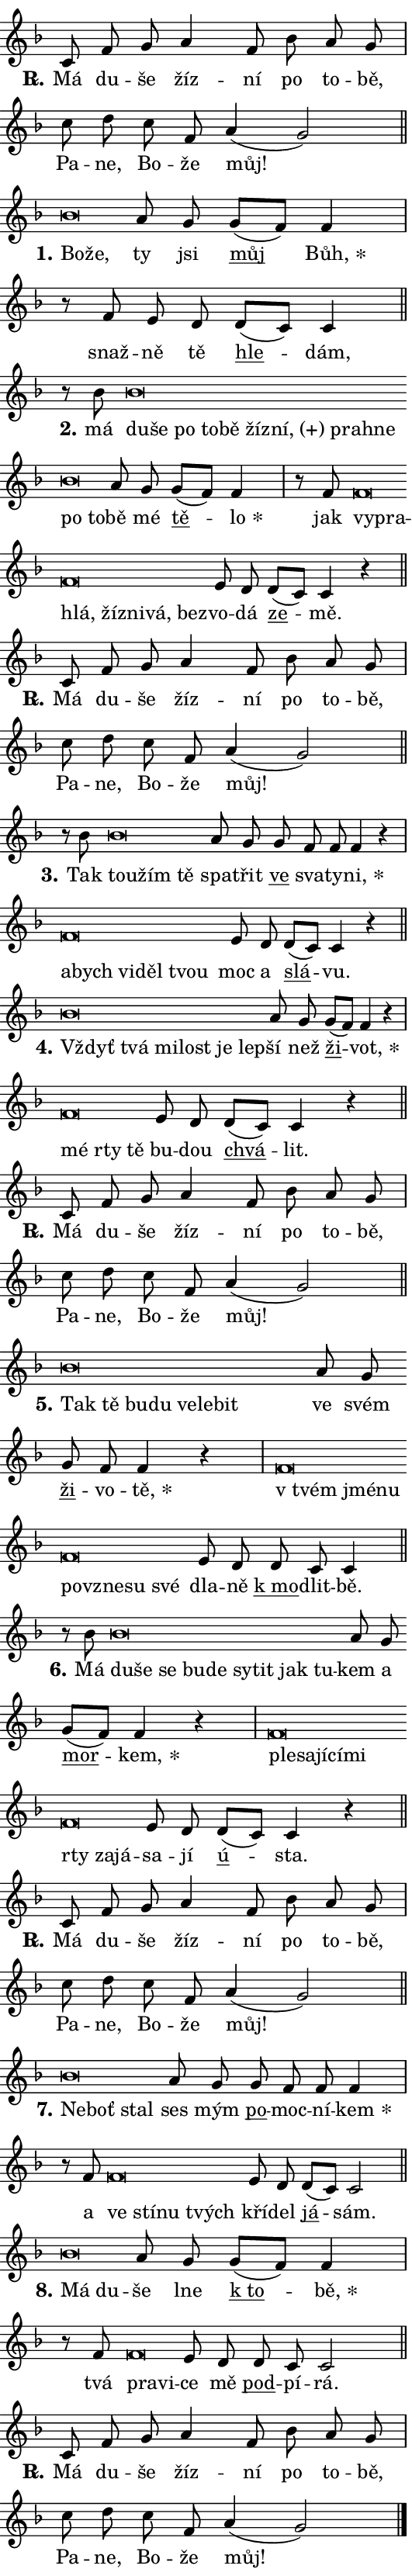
\version "2.24.0"
\header { tagline = "" }
\paper {
  indent = 0\cm
  top-margin = 0\cm
  right-margin = 0.13\cm % to fit lyric hyphens
  bottom-margin = 0\cm
  left-margin = 0\cm
  paper-width = 9\cm
  page-breaking = #ly:one-page-breaking
  system-system-spacing.basic-distance = #11
  score-system-spacing.basic-distance = #11
  ragged-last = ##f
}


%% Author: Thomas Morley
%% https://lists.gnu.org/archive/html/lilypond-user/2020-05/msg00002.html
#(define (line-position grob)
"Returns position of @var[grob} in current system:
   @code{'start}, if at first time-step
   @code{'end}, if at last time-step
   @code{'middle} otherwise
"
  (let* ((col (ly:item-get-column grob))
         (ln (ly:grob-object col 'left-neighbor))
         (rn (ly:grob-object col 'right-neighbor))
         (col-to-check-left (if (ly:grob? ln) ln col))
         (col-to-check-right (if (ly:grob? rn) rn col))
         (break-dir-left
           (and
             (ly:grob-property col-to-check-left 'non-musical #f)
             (ly:item-break-dir col-to-check-left)))
         (break-dir-right
           (and
             (ly:grob-property col-to-check-right 'non-musical #f)
             (ly:item-break-dir col-to-check-right))))
        (cond ((eqv? 1 break-dir-left) 'start)
              ((eqv? -1 break-dir-right) 'end)
              (else 'middle))))

#(define (tranparent-at-line-position vctor)
  (lambda (grob)
  "Relying on @code{line-position} select the relevant enry from @var{vctor}.
Used to determine transparency,"
    (case (line-position grob)
      ((end) (not (vector-ref vctor 0)))
      ((middle) (not (vector-ref vctor 1)))
      ((start) (not (vector-ref vctor 2))))))

noteHeadBreakVisibility =
#(define-music-function (break-visibility)(vector?)
"Makes @code{NoteHead}s transparent relying on @var{break-visibility}"
#{
  \override NoteHead.transparent =
    #(tranparent-at-line-position break-visibility)
#})

#(define delete-ledgers-for-transparent-note-heads
  (lambda (grob)
    "Reads whether a @code{NoteHead} is transparent.
If so this @code{NoteHead} is removed from @code{'note-heads} from
@var{grob}, which is supposed to be @code{LedgerLineSpanner}.
As a result ledgers are not printed for this @code{NoteHead}"
    (let* ((nhds-array (ly:grob-object grob 'note-heads))
           (nhds-list
             (if (ly:grob-array? nhds-array)
                 (ly:grob-array->list nhds-array)
                 '()))
           ;; Relies on the transparent-property being done before
           ;; Staff.LedgerLineSpanner.after-line-breaking is executed.
           ;; This is fragile ...
           (to-keep
             (remove
               (lambda (nhd)
                 (ly:grob-property nhd 'transparent #f))
               nhds-list)))
      ;; TODO find a better method to iterate over grob-arrays, similiar
      ;; to filter/remove etc for lists
      ;; For now rebuilt from scratch
      (set! (ly:grob-object grob 'note-heads)  '())
      (for-each
        (lambda (nhd)
          (ly:pointer-group-interface::add-grob grob 'note-heads nhd))
        to-keep))))

squashNotes = {
  \override NoteHead.X-extent = #'(-0.2 . 0.2)
  \override NoteHead.Y-extent = #'(-0.75 . 0)
  \override NoteHead.stencil =
    #(lambda (grob)
       (let ((pos (ly:grob-property grob 'staff-position)))
         (begin
           (if (< pos -7) (display "ERROR: Lower brevis then expected\n") (display ""))
           (if (<= pos -6) ly:text-interface::print ly:note-head::print))))
}
unSquashNotes = {
  \revert NoteHead.X-extent
  \revert NoteHead.Y-extent
  \revert NoteHead.stencil
}

hideNotes = \noteHeadBreakVisibility #begin-of-line-visible
unHideNotes = \noteHeadBreakVisibility #all-visible

% work-around for resetting accidentals
% https://lilypond.org/doc/v2.23/Documentation/notation/displaying-rhythms#unmetered-music
cadenzaMeasure = {
  \cadenzaOff
  \partial 1024 s1024
  \cadenzaOn
}

#(define-markup-command (accent layout props text) (markup?)
  "Underline accented syllable"
  (interpret-markup layout props
    #{\markup \override #'(offset . 4.3) \underline { #text }#}))

responsum = \markup \concat {
  "R" \hspace #-1.05 \path #0.1 #'((moveto 0 0.07) (lineto 0.9 0.8)) \hspace #0.05 "."
}

spaceSize = #0.6828661417322834 % exact space size for TeX Gyre Schola

\layout {
  \context {
    \Staff
    \remove "Time_signature_engraver"
    \override LedgerLineSpanner.after-line-breaking = #delete-ledgers-for-transparent-note-heads
  }
  \context {
    \Lyrics {
      \override LyricSpace.minimum-distance = \spaceSize
      \override LyricText.font-name = #"TeX Gyre Schola"
      \override LyricText.font-size = 1
      \override StanzaNumber.font-name = #"TeX Gyre Schola Bold"
      \override StanzaNumber.font-size = 1
    }
  }
  \context {
    \Score 
    \override NoteHead.text =
      #(lambda (grob) 
        (let ((pos (ly:grob-property grob 'staff-position)))
          #{\markup {
            \combine
              \halign #-0.55 \raise #(if (= pos -6) 0 0.5) \override #'(thickness . 2) \draw-line #'(3.2 . 0)
              \musicglyph "noteheads.sM1"
          }#}))
  }
}

% magnetic-lyrics.ily
%
%   written by
%     Jean Abou Samra <jean@abou-samra.fr>
%     Werner Lemberg <wl@gnu.org>
%
%   adapted by
%     Jiri Hon <jiri.hon@gmail.com>
%
% Version 2022-Apr-15

% https://www.mail-archive.com/lilypond-user@gnu.org/msg149350.html

#(define (Left_hyphen_pointer_engraver context)
   "Collect syllable-hyphen-syllable occurrences in lyrics and store
them in properties.  This engraver only looks to the left.  For
example, if the lyrics input is @code{foo -- bar}, it does the
following.

@itemize @bullet
@item
Set the @code{text} property of the @code{LyricHyphen} grob between
@q{foo} and @q{bar} to @code{foo}.

@item
Set the @code{left-hyphen} property of the @code{LyricText} grob with
text @q{foo} to the @code{LyricHyphen} grob between @q{foo} and
@q{bar}.
@end itemize

Use this auxiliary engraver in combination with the
@code{lyric-@/text::@/apply-@/magnetic-@/offset!} hook."
   (let ((hyphen #f)
         (text #f))
     (make-engraver
      (acknowledgers
       ((lyric-syllable-interface engraver grob source-engraver)
        (set! text grob)))
      (end-acknowledgers
       ((lyric-hyphen-interface engraver grob source-engraver)
        ;(when (not (grob::has-interface grob 'lyric-space-interface))
          (set! hyphen grob)));)
      ((stop-translation-timestep engraver)
       (when (and text hyphen)
         (ly:grob-set-object! text 'left-hyphen hyphen))
       (set! text #f)
       (set! hyphen #f)))))

#(define (lyric-text::apply-magnetic-offset! grob)
   "If the space between two syllables is less than the value in
property @code{LyricText@/.details@/.squash-threshold}, move the right
syllable to the left so that it gets concatenated with the left
syllable.

Use this function as a hook for
@code{LyricText@/.after-@/line-@/breaking} if the
@code{Left_@/hyphen_@/pointer_@/engraver} is active."
   (let ((hyphen (ly:grob-object grob 'left-hyphen #f)))
     (when hyphen
       (let ((left-text (ly:spanner-bound hyphen LEFT)))
         (when (grob::has-interface left-text 'lyric-syllable-interface)
           (let* ((common (ly:grob-common-refpoint grob left-text X))
                  (this-x-ext (ly:grob-extent grob common X))
                  (left-x-ext
                   (begin
                     ;; Trigger magnetism for left-text.
                     (ly:grob-property left-text 'after-line-breaking)
                     (ly:grob-extent left-text common X)))
                  ;; `delta` is the gap width between two syllables.
                  (delta (- (interval-start this-x-ext)
                            (interval-end left-x-ext)))
                  (details (ly:grob-property grob 'details))
                  (threshold (assoc-get 'squash-threshold details 0.2)))
             (when (< delta threshold)
               (let* (;; We have to manipulate the input text so that
                      ;; ligatures crossing syllable boundaries are not
                      ;; disabled.  For languages based on the Latin
                      ;; script this is essentially a beautification.
                      ;; However, for non-Western scripts it can be a
                      ;; necessity.
                      (lt (ly:grob-property left-text 'text))
                      (rt (ly:grob-property grob 'text))
                      (is-space (grob::has-interface hyphen 'lyric-space-interface))
                      (space (if is-space " " ""))
                      (extra-delta (if is-space spaceSize 0))
                      ;; Append new syllable.
                      (ltrt-space (if (and (string? lt) (string? rt))
                                (string-append lt space rt)
                                (make-concat-markup (list lt space rt))))
                      ;; Right-align `ltrt` to the right side.
                      (ltrt-space-markup (grob-interpret-markup
                               grob
                               (make-translate-markup
                                (cons (interval-length this-x-ext) 0)
                                (make-right-align-markup ltrt-space)))))
                 (begin
                   ;; Don't print `left-text`.
                   (ly:grob-set-property! left-text 'stencil #f)
                   ;; Set text and stencil (which holds all collected
                   ;; syllables so far) and shift it to the left.
                   (ly:grob-set-property! grob 'text ltrt-space)
                   (ly:grob-set-property! grob 'stencil ltrt-space-markup)
                   (ly:grob-translate-axis! grob (- (- delta extra-delta)) X))))))))))


#(define (lyric-hyphen::displace-bounds-first grob)
   ;; Make very sure this callback isn't triggered too early.
   (let ((left (ly:spanner-bound grob LEFT))
         (right (ly:spanner-bound grob RIGHT)))
     (ly:grob-property left 'after-line-breaking)
     (ly:grob-property right 'after-line-breaking)
     (ly:lyric-hyphen::print grob)))

squashThreshold = #0.4

\layout {
  \context {
    \Lyrics
    \consists #Left_hyphen_pointer_engraver
    \override LyricText.after-line-breaking =
      #lyric-text::apply-magnetic-offset!
    \override LyricHyphen.stencil = #lyric-hyphen::displace-bounds-first
    \override LyricText.details.squash-threshold = \squashThreshold
    \override LyricHyphen.minimum-distance = 0
    \override LyricHyphen.minimum-length = \squashThreshold
  }
}

squashText = \override LyricText.details.squash-threshold = 9999
unSquashText = \override LyricText.details.squash-threshold = \squashThreshold

leftText = \override LyricText.self-alignment-X = #LEFT
unLeftText = \revert LyricText.self-alignment-X

starOffset = #(lambda (grob) 
                (let ((x_offset (ly:self-alignment-interface::aligned-on-x-parent grob)))
                  (if (= x_offset 0) 0 (+ x_offset 1.2))))

star = #(define-music-function (syllable)(string?)
"Append star separator at the end of a syllable"
#{
  \once \override LyricText.X-offset = #starOffset
  \lyricmode { \markup {
    #syllable
    \override #'((font-name . "TeX Gyre Schola Bold")) \hspace #0.2 \lower #0.65 \larger "*"
  } }
#})

starAccent = #(define-music-function (syllable)(string?)
"Append star separator at the end of a syllable and make accent"
#{
  \once \override LyricText.X-offset = #starOffset
  \lyricmode { \markup {
    \accent #syllable
    \override #'((font-name . "TeX Gyre Schola Bold")) \hspace #0.2 \lower #0.65 \larger "*"
  } }
#})

breath = #(define-music-function (syllable)(string?)
"Append breathing indicator at the end of a syllable"
#{
  \lyricmode { \markup { #syllable "+" } }
#})

optionalBreath = #(define-music-function (syllable)(string?)
"Append optional breathing indicator at the end of a syllable"
#{
  \lyricmode { \markup { #syllable "(+)" } }
#})


\score {
    <<
        \new Voice = "melody" { \cadenzaOn \key f \major \relative { c'8 f g a4 f8 \bar "" bes a g \cadenzaMeasure \bar "|" c d c f, a4( g2) \cadenzaMeasure \bar "||" \break } }
        \new Lyrics \lyricsto "melody" { \lyricmode { \set stanza = \responsum
Má du -- še žíz -- ní po to -- bě, Pa -- ne, Bo -- že můj! } }
    >>
    \layout {}
}

\score {
    <<
        \new Voice = "melody" { \cadenzaOn \key f \major \relative { \squashNotes bes'\breve*1/16 \hideNotes \breve*1/16 \bar "" \unHideNotes \unSquashNotes a8 g \bar "" g[( f)] f4 \cadenzaMeasure \bar "|" r8 f e8 d \bar "" d[( c)] c4 \cadenzaMeasure \bar "||" \break } }
        \new Lyrics \lyricsto "melody" { \lyricmode { \set stanza = "1."
\leftText Bo -- \squashText že, \unLeftText \unSquashText ty jsi \markup \accent můj \star Bůh, snaž -- ně tě \markup \accent hle -- dám, } }
    >>
    \layout {}
}

\score {
    <<
        \new Voice = "melody" { \cadenzaOn \key f \major \relative { r8 bes'8 \squashNotes bes\breve*1/16 \hideNotes \breve*1/16 \bar "" \breve*1/16 \bar "" \breve*1/16 \bar "" \breve*1/16 \bar "" \breve*1/16 \bar "" \breve*1/16 \bar "" \breve*1/16 \bar "" \breve*1/16 \bar "" \breve*1/16 \breve*1/16 \bar "" \unHideNotes \unSquashNotes a8 g \bar "" g[( f)] f4 \cadenzaMeasure \bar "|" r8 f8 \squashNotes f\breve*1/16 \hideNotes \breve*1/16 \bar "" \breve*1/16 \bar "" \breve*1/16 \bar "" \breve*1/16 \bar "" \breve*1/16 \breve*1/16 \bar "" \unHideNotes \unSquashNotes e8 d \bar "" d[( c)] c4 r \cadenzaMeasure \bar "||" \break } }
        \new Lyrics \lyricsto "melody" { \lyricmode { \set stanza = "2."
má \leftText du -- \squashText še po to -- bě žíz -- \optionalBreath ní, pra -- hne po to -- \unLeftText \unSquashText bě mé \markup \accent tě -- \star lo jak \leftText vy -- \squashText pra -- hlá, žíz -- ni -- vá, bez -- \unLeftText \unSquashText vo -- dá \markup \accent ze -- mě. } }
    >>
    \layout {}
}

\score {
    <<
        \new Voice = "melody" { \cadenzaOn \key f \major \relative { c'8 f g a4 f8 \bar "" bes a g \cadenzaMeasure \bar "|" c d c f, a4( g2) \cadenzaMeasure \bar "||" \break } }
        \new Lyrics \lyricsto "melody" { \lyricmode { \set stanza = \responsum
Má du -- še žíz -- ní po to -- bě, Pa -- ne, Bo -- že můj! } }
    >>
    \layout {}
}

\score {
    <<
        \new Voice = "melody" { \cadenzaOn \key f \major \relative { r8 bes'8 \squashNotes bes\breve*1/16 \hideNotes \breve*1/16 \breve*1/16 \bar "" \unHideNotes \unSquashNotes a8 g \bar "" g f f f4 r \cadenzaMeasure \bar "|" \squashNotes f\breve*1/16 \hideNotes \breve*1/16 \bar "" \breve*1/16 \bar "" \breve*1/16 \breve*1/16 \bar "" \unHideNotes \unSquashNotes e8 d \bar "" d[( c)] c4 r \cadenzaMeasure \bar "||" \break } }
        \new Lyrics \lyricsto "melody" { \lyricmode { \set stanza = "3."
Tak \leftText tou -- \squashText žím tě \unLeftText \unSquashText spa -- třit \markup \accent ve sva -- ty -- \star ni, \leftText a -- \squashText bych vi -- děl tvou \unLeftText \unSquashText moc a \markup \accent slá -- vu. } }
    >>
    \layout {}
}

\score {
    <<
        \new Voice = "melody" { \cadenzaOn \key f \major \relative { \squashNotes bes'\breve*1/16 \hideNotes \breve*1/16 \bar "" \breve*1/16 \bar "" \breve*1/16 \bar "" \breve*1/16 \breve*1/16 \bar "" \unHideNotes \unSquashNotes a8 g \bar "" g[( f)] f4 r \cadenzaMeasure \bar "|" \squashNotes f\breve*1/16 \hideNotes \breve*1/16 \breve*1/16 \bar "" \unHideNotes \unSquashNotes e8 d \bar "" d[( c)] c4 r \cadenzaMeasure \bar "||" \break } }
        \new Lyrics \lyricsto "melody" { \lyricmode { \set stanza = "4."
\leftText Vždyť \squashText tvá mi -- lost je lep -- \unLeftText \unSquashText ší než \markup \accent ži -- \star vot, \leftText mé \squashText rty tě \unLeftText \unSquashText bu -- dou \markup \accent chvá -- lit. } }
    >>
    \layout {}
}

\score {
    <<
        \new Voice = "melody" { \cadenzaOn \key f \major \relative { c'8 f g a4 f8 \bar "" bes a g \cadenzaMeasure \bar "|" c d c f, a4( g2) \cadenzaMeasure \bar "||" \break } }
        \new Lyrics \lyricsto "melody" { \lyricmode { \set stanza = \responsum
Má du -- še žíz -- ní po to -- bě, Pa -- ne, Bo -- že můj! } }
    >>
    \layout {}
}

\score {
    <<
        \new Voice = "melody" { \cadenzaOn \key f \major \relative { \squashNotes bes'\breve*1/16 \hideNotes \breve*1/16 \bar "" \breve*1/16 \bar "" \breve*1/16 \bar "" \breve*1/16 \bar "" \breve*1/16 \breve*1/16 \bar "" \unHideNotes \unSquashNotes a8 g \bar "" g f f4 r \cadenzaMeasure \bar "|" \squashNotes f\breve*1/16 \hideNotes \breve*1/16 \bar "" \breve*1/16 \bar "" \breve*1/16 \bar "" \breve*1/16 \bar "" \breve*1/16 \breve*1/16 \bar "" \unHideNotes \unSquashNotes e8 d \bar "" d c c4 \cadenzaMeasure \bar "||" \break } }
        \new Lyrics \lyricsto "melody" { \lyricmode { \set stanza = "5."
\leftText Tak \squashText tě bu -- du ve -- le -- bit \unLeftText \unSquashText ve svém \markup \accent ži -- vo -- \star tě, \leftText "v tvém" \squashText jmé -- nu po -- vzne -- su své \unLeftText \unSquashText dla -- ně \markup \accent "k mo" -- dlit -- bě. } }
    >>
    \layout {}
}

\score {
    <<
        \new Voice = "melody" { \cadenzaOn \key f \major \relative { r8 bes'8 \squashNotes bes\breve*1/16 \hideNotes \breve*1/16 \bar "" \breve*1/16 \bar "" \breve*1/16 \bar "" \breve*1/16 \bar "" \breve*1/16 \bar "" \breve*1/16 \bar "" \breve*1/16 \breve*1/16 \bar "" \unHideNotes \unSquashNotes a8 g \bar "" g[( f)] f4 r \cadenzaMeasure \bar "|" \squashNotes f\breve*1/16 \hideNotes \breve*1/16 \bar "" \breve*1/16 \bar "" \breve*1/16 \bar "" \breve*1/16 \bar "" \breve*1/16 \bar "" \breve*1/16 \breve*1/16 \bar "" \unHideNotes \unSquashNotes e8 d \bar "" d[( c)] c4 r \cadenzaMeasure \bar "||" \break } }
        \new Lyrics \lyricsto "melody" { \lyricmode { \set stanza = "6."
Má \leftText du -- \squashText še se bu -- de sy -- tit jak tu -- \unLeftText \unSquashText kem a \markup \accent mor -- \star kem, \leftText ple -- \squashText sa -- jí -- cí -- mi rty za -- já -- \unLeftText \unSquashText sa -- jí \markup \accent ú -- sta. } }
    >>
    \layout {}
}

\score {
    <<
        \new Voice = "melody" { \cadenzaOn \key f \major \relative { c'8 f g a4 f8 \bar "" bes a g \cadenzaMeasure \bar "|" c d c f, a4( g2) \cadenzaMeasure \bar "||" \break } }
        \new Lyrics \lyricsto "melody" { \lyricmode { \set stanza = \responsum
Má du -- še žíz -- ní po to -- bě, Pa -- ne, Bo -- že můj! } }
    >>
    \layout {}
}

\score {
    <<
        \new Voice = "melody" { \cadenzaOn \key f \major \relative { \squashNotes bes'\breve*1/16 \hideNotes \breve*1/16 \breve*1/16 \bar "" \unHideNotes \unSquashNotes a8 g \bar "" g f f f4 \cadenzaMeasure \bar "|" r8 f8 \squashNotes f\breve*1/16 \hideNotes \breve*1/16 \bar "" \breve*1/16 \breve*1/16 \bar "" \unHideNotes \unSquashNotes e8 d \bar "" d[( c)] c2 \cadenzaMeasure \bar "||" \break } }
        \new Lyrics \lyricsto "melody" { \lyricmode { \set stanza = "7."
\leftText Ne -- \squashText boť stal \unLeftText \unSquashText ses mým \markup \accent po -- moc -- ní -- \star kem a \leftText ve \squashText stí -- nu tvých \unLeftText \unSquashText kří -- del \markup \accent já -- sám. } }
    >>
    \layout {}
}

\score {
    <<
        \new Voice = "melody" { \cadenzaOn \key f \major \relative { \squashNotes bes'\breve*1/16 \hideNotes \breve*1/16 \bar "" \unHideNotes \unSquashNotes a8 g \bar "" g[( f)] f4 \cadenzaMeasure \bar "|" r8 f8 \squashNotes f\breve*1/16 \hideNotes \breve*1/16 \bar "" \unHideNotes \unSquashNotes e8 d \bar "" d c c2 \cadenzaMeasure \bar "||" \break } }
        \new Lyrics \lyricsto "melody" { \lyricmode { \set stanza = "8."
\leftText Má \squashText du -- \unLeftText \unSquashText še lne \markup \accent "k to" -- \star bě, tvá \leftText pra -- \squashText vi -- \unLeftText \unSquashText ce mě \markup \accent pod -- pí -- rá. } }
    >>
    \layout {}
}

\score {
    <<
        \new Voice = "melody" { \cadenzaOn \key f \major \relative { c'8 f g a4 f8 \bar "" bes a g \cadenzaMeasure \bar "|" c d c f, a4( g2) \cadenzaMeasure \bar "||" \break } \bar "|." }
        \new Lyrics \lyricsto "melody" { \lyricmode { \set stanza = \responsum
Má du -- še žíz -- ní po to -- bě, Pa -- ne, Bo -- že můj! } }
    >>
    \layout {}
}
